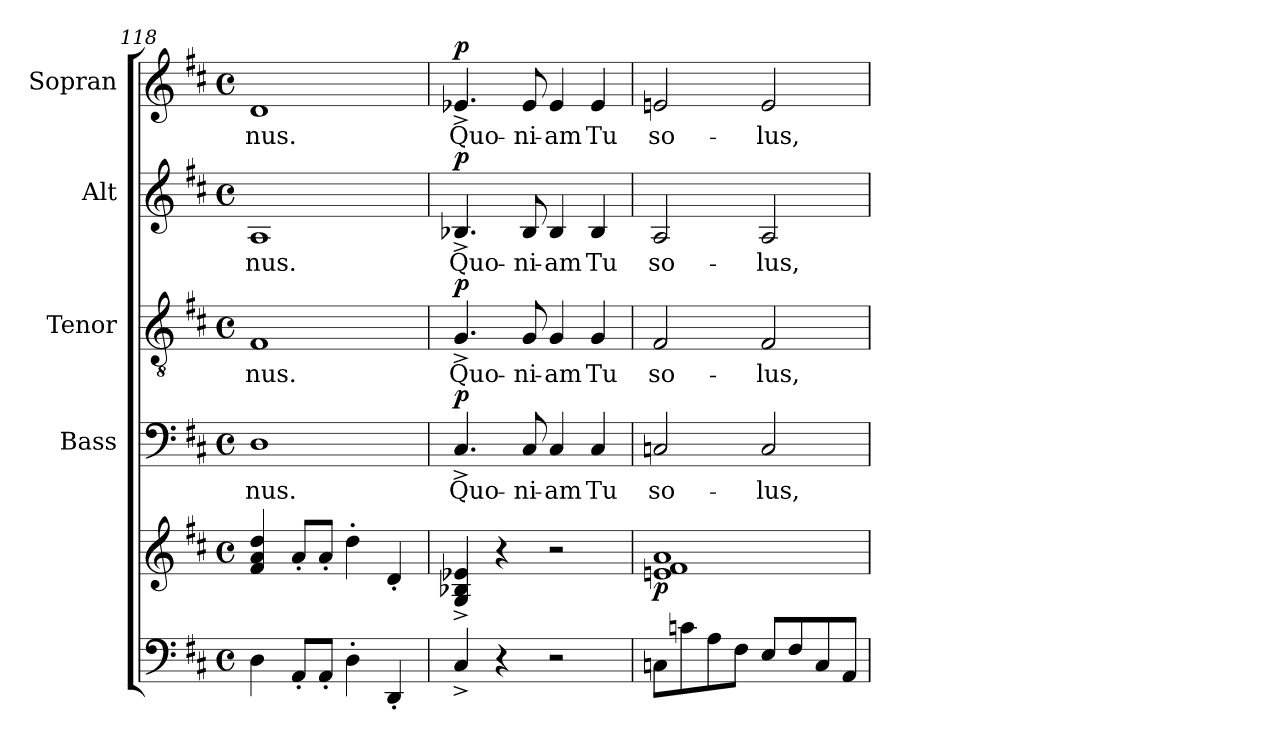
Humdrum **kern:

**kern	**kern	**dynam	**kern	**text	**dynam	**kern	**text	**dynam	**kern	**text	**dynam	**kern	**text	**dynam
*part5	*part5	*part5	*part4	*part4	*part4	*part3	*part3	*part3	*part2	*part2	*part2	*part1	*part1	*part1
*staff6	*staff5	*staff5/6	*staff4	*staff4	*staff4	*staff3	*staff3	*staff3	*staff2	*staff2	*staff2	*staff1	*staff1	*staff1
*	*	*	*I"Bass	*	*	*I"Tenor	*	*	*I"Alt	*	*	*I"Sopran	*	*
*	*	*	*I'B.	*	*	*I'T.	*	*	*I'A.	*	*	*I'S.	*	*
*clefF4	*clefG2	*	*clefF4	*	*	*clefGv2	*	*	*clefG2	*	*	*clefG2	*	*
*k[f#c#]	*k[f#c#]	*	*k[f#c#]	*	*	*k[f#c#]	*	*	*k[f#c#]	*	*	*k[f#c#]	*	*
*D:	*D:	*	*D:	*	*	*D:	*	*	*D:	*	*	*D:	*	*
*M4/4	*M4/4	*	*M4/4	*	*	*M4/4	*	*	*M4/4	*	*	*M4/4	*	*
*met(c)	*met(c)	*	*met(c)	*	*	*met(c)	*	*	*met(c)	*	*	*met(c)	*	*
=118	=118	=118	=118	=118	=118	=118	=118	=118	=118	=118	=118	=118	=118	=118
!	!	!	!	!LO:LY:b	!	!	!LO:LY:b	!	!	!LO:LY:b	!	!	!LO:LY:b	!
4D\	4f#/ 4a/ 4dd/	.	1D	-nus.	.	1F#	-nus.	.	1A	-nus.	.	1d	-nus.	.
8AA'</L	8a'</L	.	.	.	.	.	.	.	.	.	.	.	.	.
8AA'</J	8a'</J	.	.	.	.	.	.	.	.	.	.	.	.	.
4D'>\	4dd'>\	.	.	.	.	.	.	.	.	.	.	.	.	.
4DD'</	4d'</	.	.	.	.	.	.	.	.	.	.	.	.	.
=119	=119	=119	=119	=119	=119	=119	=119	=119	=119	=119	=119	=119	=119	=119
!	!	!	!	!LO:LY:b	!LO:DY:a	!	!LO:LY:b	!LO:DY:a	!	!LO:LY:b	!LO:DY:a	!	!LO:LY:b	!LO:DY:a
4C#^</	4G/^< 4B-X/^< 4e-X/^<	.	4.C#^>/	Quo-	p	4.G^>/	Quo-	p	4.B-X^>/	Quo-	p	4.e-X^>/	Quo-	p
4r	4r	.	.	.	.	.	.	.	.	.	.	.	.	.
!	!	!	!	!LO:LY:b	!	!	!LO:LY:b	!	!	!LO:LY:b	!	!	!LO:LY:b	!
.	.	.	8C#/	-ni-	.	8G/	-ni-	.	8B-/	-ni-	.	8e-/	-ni-	.
!	!	!	!	!LO:LY:b	!	!	!LO:LY:b	!	!	!LO:LY:b	!	!	!LO:LY:b	!
2r	2r	.	4C#/	-am	.	4G/	-am	.	4B-/	-am	.	4e-/	-am	.
!	!	!	!	!LO:LY:b	!	!	!LO:LY:b	!	!	!LO:LY:b	!	!	!LO:LY:b	!
.	.	.	4C#/	Tu	.	4G/	Tu	.	4B-/	Tu	.	4e-/	Tu	.
!!LO:PB:g=z
=120	=120	=120	=120	=120	=120	=120	=120	=120	=120	=120	=120	=120	=120	=120
!	!	!LO:DY:b	!	!LO:LY:b	!	!	!LO:LY:b	!	!	!LO:LY:b	!	!	!LO:LY:b	!
8Cn\L	1en 1f# 1a	p	2Cn/	so-	.	2F#/	so-	.	2A/	so-	.	2en/	so-	.
8cn\	.	.	.	.	.	.	.	.	.	.	.	.	.	.
8A\	.	.	.	.	.	.	.	.	.	.	.	.	.	.
8F#\J	.	.	.	.	.	.	.	.	.	.	.	.	.	.
!	!	!	!	!LO:LY:b	!	!	!LO:LY:b	!	!	!LO:LY:b	!	!	!LO:LY:b	!
8E/L	.	.	2C/	-lus,	.	2F#/	-lus,	.	2A/	-lus,	.	2e/	-lus,	.
8F#/	.	.	.	.	.	.	.	.	.	.	.	.	.	.
8C/	.	.	.	.	.	.	.	.	.	.	.	.	.	.
8AA/J	.	.	.	.	.	.	.	.	.	.	.	.	.	.
=	=	=	=	=	=	=	=	=	=	=	=	=	=	=
*-	*-	*-	*-	*-	*-	*-	*-	*-	*-	*-	*-	*-	*-	*-
